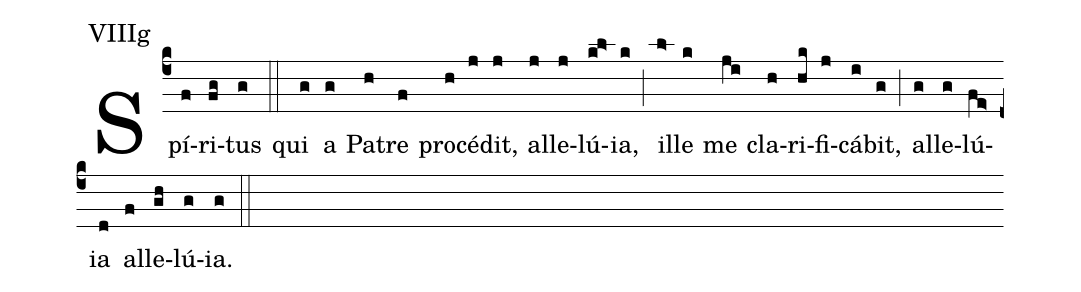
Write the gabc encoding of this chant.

annotation: VIIIg;
%%
(c4)Spí(f)ri(fg)tus(g) (::) qui(g) a(g) Pa(h)tre(f) pro(h)cé(j)dit,(j) al(j)le(j)lú(kl>)ia,(k) (;) il(l>)le(k) me(ji) cla(h)ri(hk)fi(j)cá(i)bit,(g) (;) al(g)le(g)lú(fe>)ia(d) al(f)le(gh)lú(g)ia.(g) (::)
